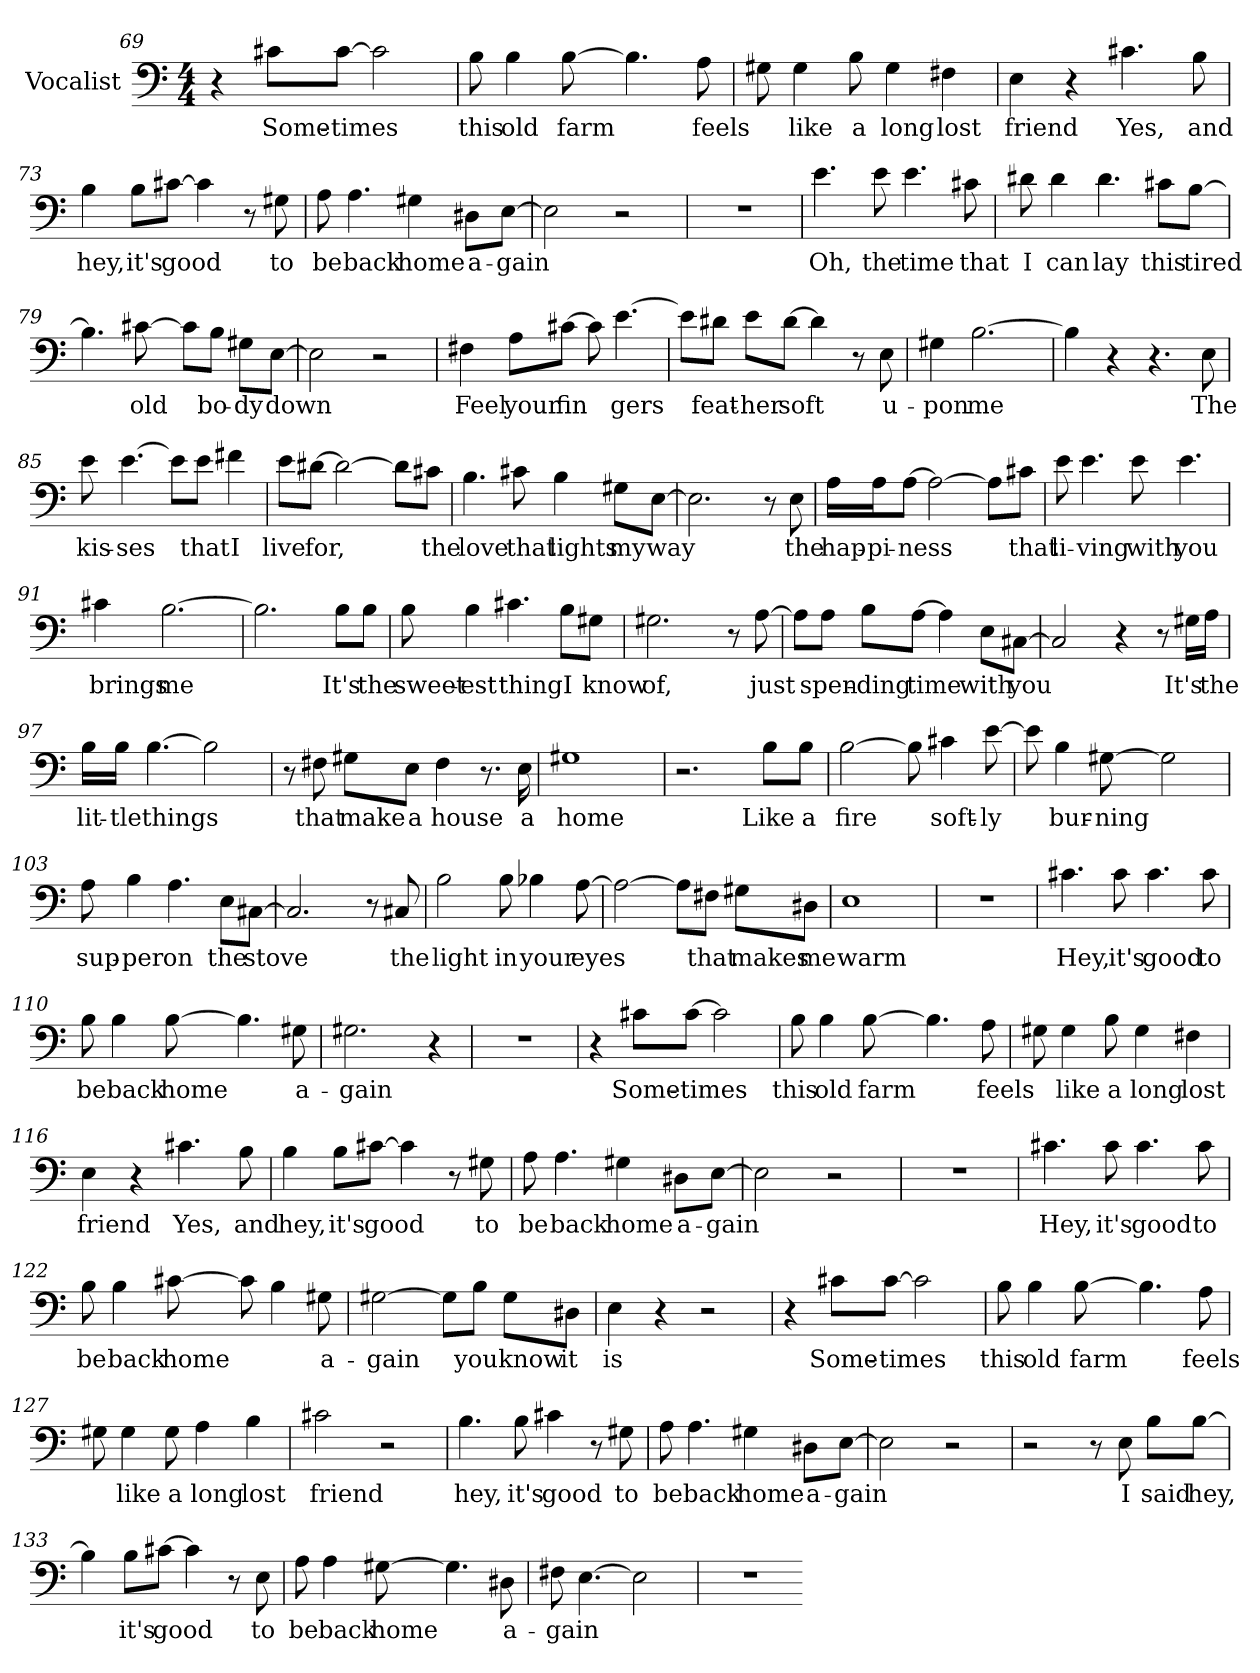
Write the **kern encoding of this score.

**kern	**text
*part1	*part1
*staff1	*staff1
*I"Vocalist	*
*clefF4	*
*M4/4	*
=69	=69
4r	.
8c#X\L	Some-
[8c#\J	-times
2c#]	_
=70	=70
8B	this
4B	old
[8B	farm
4.B]	_
8A	feels
=71	=71
8G#X	_
4G#	like
8B	a
4G#	long
4F#X	lost
=72	=72
4E	friend
4r	.
4.c#X	Yes,
8B	and
=73	=73
4B	hey,
8B\L	it's
[8c#X\J	good
4c#]	_
8r	.
8G#X	to
=74	=74
8A	be
4.A	back
4G#X	home
8D#X\L	a-
[8E\J	-gain
=75	=75
2E]	_
2r	.
=76	=76
1r	.
=77	=77
4.e	Oh,
8e	the
4.e	time
8c#X	that
=78	=78
8d#X	I
4d#	can
4.d#	lay
8c#X\L	this
[8B\J	tired
=79	=79
4.B]	_
[8c#X	old
8c#\L]	_
8B\J	bo-
8G#X\L	-dy
[8E\J	down
=80	=80
2E]	_
2r	.
=81	=81
4F#X	Feel
8A\L	your
[8c#X\J	fin-
8c#]	_
[4.e	-gers
=82	=82
8e\L]	_
8d#X\J	feat-
8e\L	-her
[8d#\J	soft
4d#]	_
8r	.
8E	u-
=83	=83
4G#X	-pon
[2.B	me
=84	=84
4B]	_
4r	.
4.r	.
8E	The
=85	=85
8e	kis-
[4.e	-ses
8e\L]	_
8e\J	that
4f#X	I
=86	=86
8e\L	live
[8d#X\J	for,
2d#_	_
8d#\L]	_
8c#X\J	the
=87	=87
4.B	love
8c#X	that
4B	lights
8G#X\L	my
[8E\J	way
=88	=88
2.E]	_
8r	.
8E	the
=89	=89
16A\LL	hap-
16A\J	-pi-
[8A\J	-ness
2A_	_
8A\L]	_
8c#X\J	that
=90	=90
8e	li-
4.e	-ving
8e	with
4.e	you
=91	=91
4c#X	brings
[2.B	me
=92	=92
2.B]	_
8B\L	It's
8B\J	the
=93	=93
8B	sweet-
4B	-est
4.c#X	thing
8B\L	I
8G#X\J	know
=94	=94
2.G#X	of,
8r	.
[8A	just
=95	=95
8A\L]	_
8A\J	spen-
8B\L	-ding
[8A\J	time
4A]	_
8E\L	with
[8C#X\J	you
=96	=96
2C#]	_
4r	.
8r	.
16G#X\LL	It's
16A\JJ	the
=97	=97
16B\LL	lit-
16B\JJ	-tle
[4.B	things
2B]	_
=98	=98
8r	.
8F#X	that
8G#X\L	make
8E\J	a
4F#	house
8.r	.
16E	a
=99	=99
1G#X	home
=100	=100
2.r	.
8B\L	Like
8B\J	a
=101	=101
[2B	fire
8B]	_
4c#X	soft-
[8e	-ly
=102	=102
8e]	_
4B	bur-
[8G#X	-ning
2G#]	_
=103	=103
8A	sup-
4B	-per
4.A	on
8E\L	the
[8C#X\J	stove
=104	=104
2.C#]	_
8r	.
8C#X	the
=105	=105
2B	light
8B	in
4B-X	your
[8A	eyes
=106	=106
2A_	_
8A\L]	_
8F#X\J	that
8G#X\L	makes
8D#X\J	me
=107	=107
1E	warm
=108	=108
1r	.
=109	=109
4.c#X	Hey,
8c#	it's
4.c#	good
8c#	to
=110	=110
8B	be
4B	back
[8B	home
4.B]	_
8G#X	a-
=111	=111
2.G#X	-gain
4r	.
=112	=112
1r	.
=113	=113
4r	.
8c#X\L	Some-
[8c#\J	-times
2c#]	_
=114	=114
8B	this
4B	old
[8B	farm
4.B]	_
8A	feels
=115	=115
8G#X	_
4G#	like
8B	a
4G#	long
4F#X	lost
=116	=116
4E	friend
4r	.
4.c#X	Yes,
8B	and
=117	=117
4B	hey,
8B\L	it's
[8c#X\J	good
4c#]	_
8r	.
8G#X	to
=118	=118
8A	be
4.A	back
4G#X	home
8D#X\L	a-
[8E\J	-gain
=119	=119
2E]	_
2r	.
=120	=120
1r	.
=121	=121
4.c#X	Hey,
8c#	it's
4.c#	good
8c#	to
=122	=122
8B	be
4B	back
[8c#X	home
8c#]	_
4B	_
8G#X	a-
=123	=123
[2G#X	-gain
8G#\L]	_
8B\J	you
8G#\L	know
8D#X\J	it
=124	=124
4E	is
4r	.
2r	.
=125	=125
4r	.
8c#X\L	Some-
[8c#\J	-times
2c#]	_
=126	=126
8B	this
4B	old
[8B	farm
4.B]	_
8A	feels
=127	=127
8G#X	_
4G#	like
8G#	a
4A	long
4B	lost
=128	=128
2c#X	friend
2r	.
=129	=129
4.B	hey,
8B	it's
4c#X	good
8r	.
8G#X	to
=130	=130
8A	be
4.A	back
4G#X	home
8D#X\L	a-
[8E\J	-gain
=131	=131
2E]	_
2r	.
=132	=132
2r	.
8r	.
8E	I
8B\L	said
[8B\J	hey,
=133	=133
4B]	_
8B\L	it's
[8c#X\J	good
4c#]	_
8r	.
8E	to
=134	=134
8A	be
4A	back
[8G#X	home
4.G#]	_
8D#X	a-
=135	=135
8F#X	-gain
[4.E	_
2E]	_
=136	=136
1r	.
=-	=-
*-	*-
